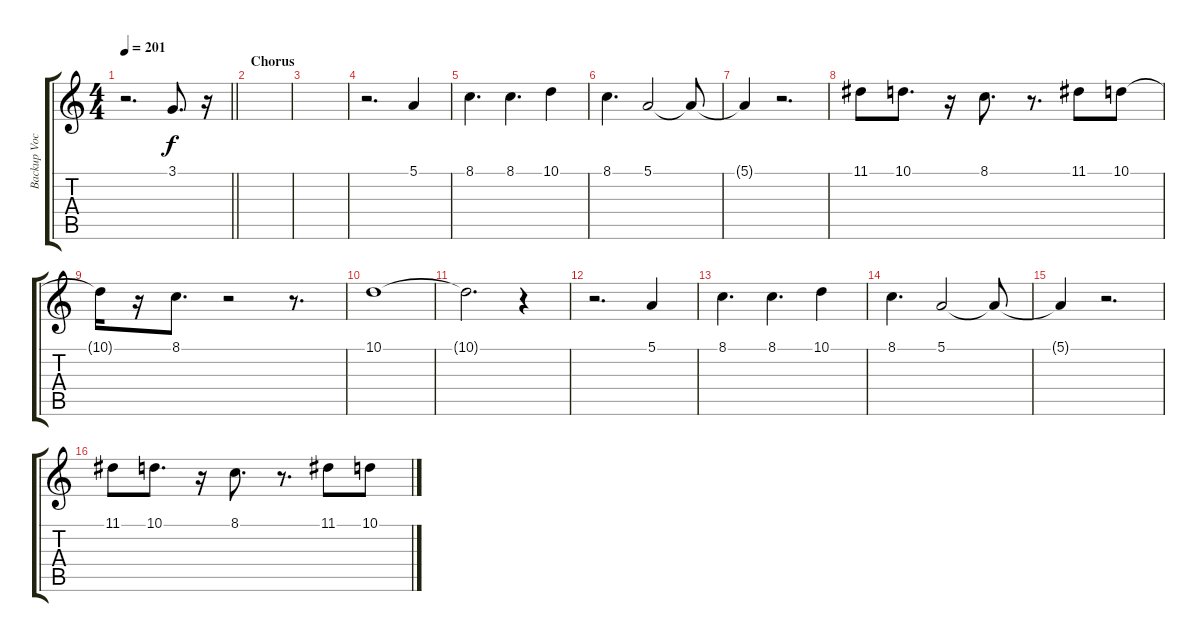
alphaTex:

\track ("Backup Vocals" "Backup Voc") {instrument accordion}
\staff {score tabs}
\tuning (E4 B3 G3 D3 A2 E2) {hide}
\ts (4 4)
\tempo 201
\clef g2
\barLineRight lightlight
\ks c
r.2{d dy f} 3.1.8{d} r.16 |
\section ("" "Chorus")
|
|
r.2{d} 5.1.4 |
8.1.4{d} 8.1.4{d} 10.1.4 |
8.1.4{d} 5.1.2 5.1{t}.8 |
5.1{t}.4 r.2{d} |
11.1.8 10.1.8{d} r.16 8.1.8{d} r.8{d} 11.1.8 10.1.8 |
10.1{t}.16 r.16 8.1.8{d} r.2 r.8{d} |
10.1.1 |
10.1{t}.2{d} r.4 |
r.2{d} 5.1.4 |
8.1.4{d} 8.1.4{d} 10.1.4 |
8.1.4{d} 5.1.2 5.1{t}.8 |
5.1{t}.4 r.2{d} |
11.1.8 10.1.8{d} r.16 8.1.8{d} r.8{d} 11.1.8 10.1.8
